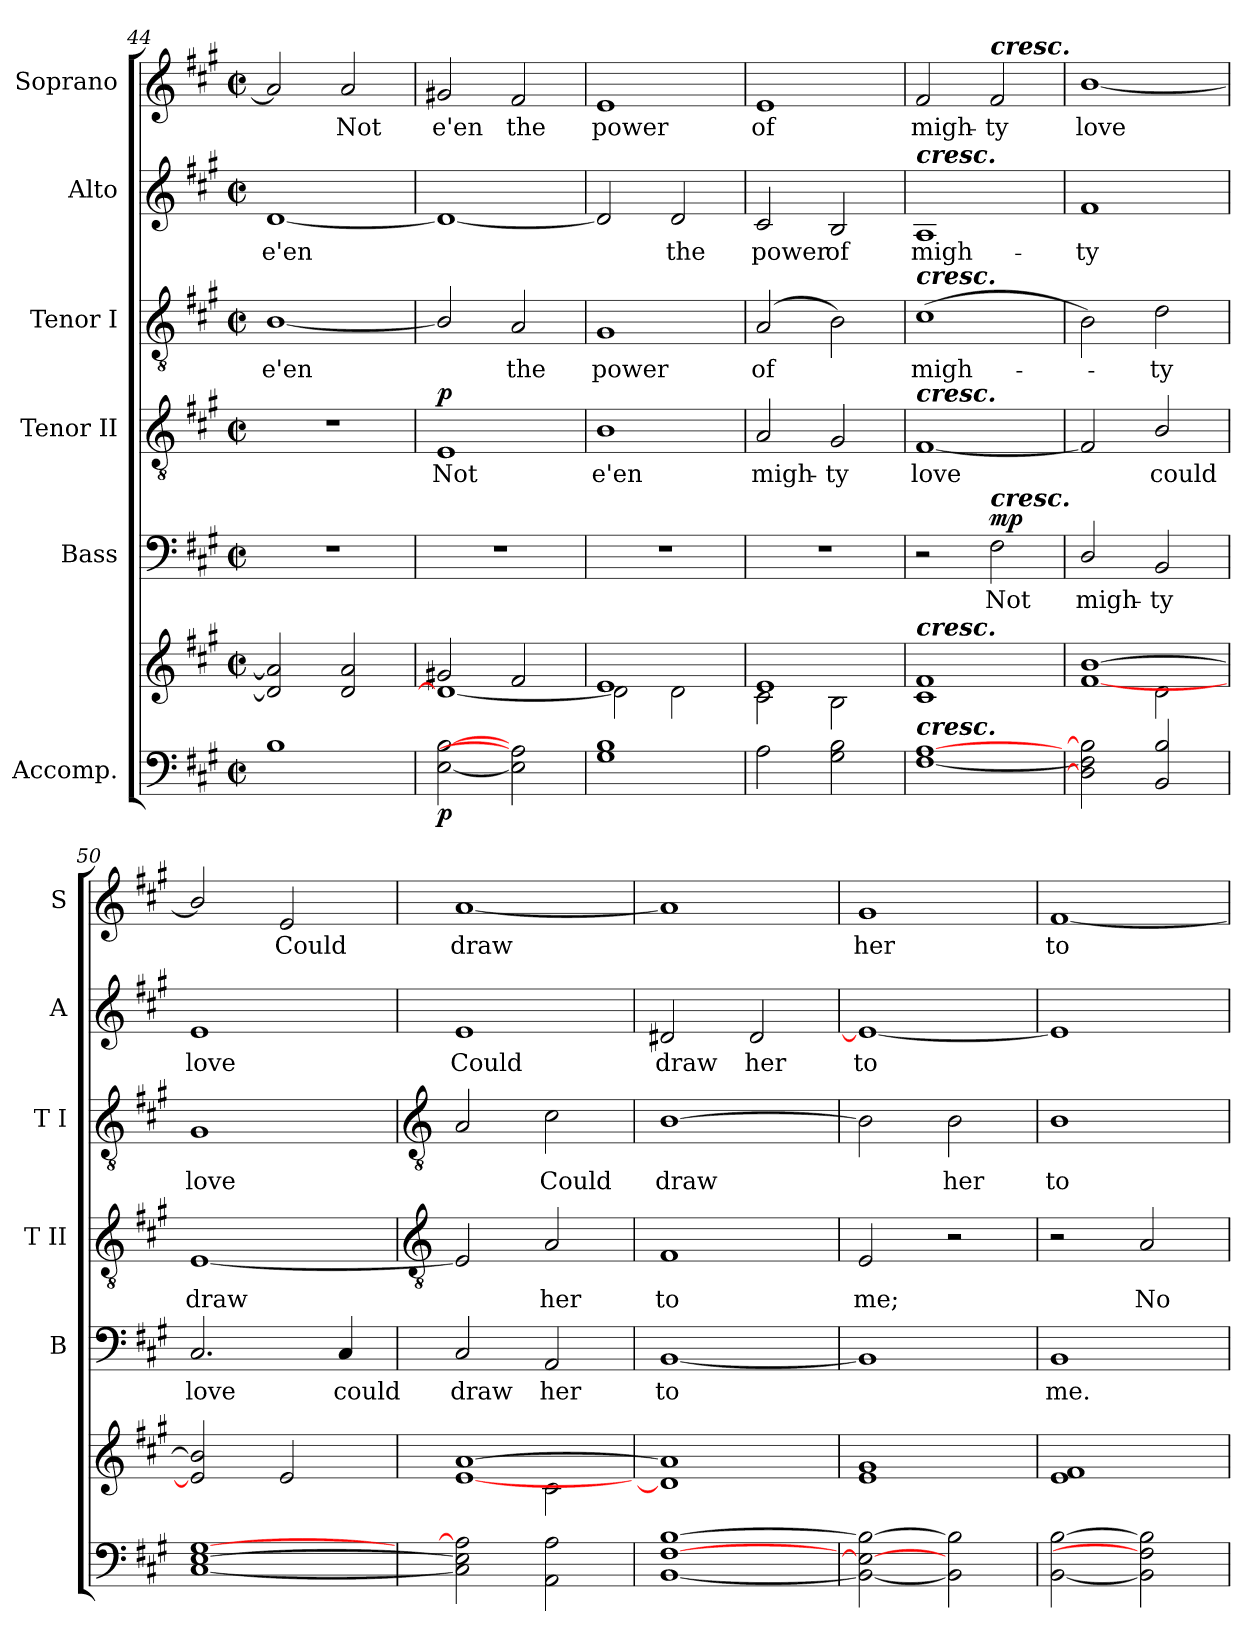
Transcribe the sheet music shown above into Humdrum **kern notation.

**kern	**kern	**dynam	**kern	**text	**dynam	**kern	**text	**dynam	**kern	**text	**kern	**text	**kern	**text
*part6	*part6	*part6	*part5	*part5	*part5	*part4	*part4	*part4	*part3	*part3	*part2	*part2	*part1	*part1
*staff7	*staff6	*staff6/7	*staff5	*staff5	*staff5	*staff4	*staff4	*staff4	*staff3	*staff3	*staff2	*staff2	*staff1	*staff1
*I"Accomp.	*	*	*I"Bass	*	*	*I"Tenor II	*	*	*I"Tenor I	*	*I"Alto	*	*I"Soprano	*
*	*	*	*I'B	*	*	*I'T II	*	*	*I'T I	*	*I'A	*	*I'S	*
*clefF4	*clefG2	*	*clefF4	*	*	*clefGv2	*	*	*clefGv2	*	*clefG2	*	*clefG2	*
*k[f#c#g#]	*k[f#c#g#]	*	*k[f#c#g#]	*	*	*k[f#c#g#]	*	*	*k[f#c#g#]	*	*k[f#c#g#]	*	*k[f#c#g#]	*
*A:	*A:	*	*A:	*	*	*A:	*	*	*A:	*	*A:	*	*A:	*
*M2/2	*M2/2	*	*M2/2	*	*	*M2/2	*	*	*M2/2	*	*M2/2	*	*M2/2	*
*met(c|)	*met(c|)	*	*met(c|)	*	*	*met(c|)	*	*	*met(c|)	*	*met(c|)	*	*met(c|)	*
=44	=44	=44	=44	=44	=44	=44	=44	=44	=44	=44	=44	=44	=44	=44
*	*^	*	*	*	*	*	*	*	*	*	*	*	*	*
!	!	!	!	!	!	!	!	!	!	!	!LO:LY:b	!	!LO:LY:b	!	!
1B	2d/] 2a/]	1ryy	.	1r	.	.	1r	.	.	[1B/	e'en	[1d	e'en	2a]	.
!	!	!	!	!	!	!	!	!	!	!	!	!	!	!	!LO:LY:b
.	2d/ 2a/	.	.	.	.	.	.	.	.	.	.	.	.	2a	Not
=45	=45	=45	=45	=45	=45	=45	=45	=45	=45	=45	=45	=45	=45	=45	=45
!	!	!	!LO:DY:b=2	!	!	!	!	!LO:LY:b	!LO:DY:b	!	!	!	!	!	!LO:LY:b
[2E [2B	2g#X/	1d\_	p	1r	.	.	1E	Not	p	2B/]	.	1d_	.	2g#X	e'en
!	!	!	!	!	!	!	!	!	!	!	!LO:LY:b	!	!	!	!LO:LY:b
2E] 2A]	2f#/	.	.	.	.	.	.	.	.	2A	the	.	.	2f#	the
=46	=46	=46	=46	=46	=46	=46	=46	=46	=46	=46	=46	=46	=46	=46	=46
!	!	!	!	!	!	!	!	!LO:LY:b	!	!	!LO:LY:b	!	!	!	!LO:LY:b
1G# 1B	1e/	2d\]	.	1r	.	.	1B	e'en	.	1G#	power	2d]	.	1e	power
!	!	!	!	!	!	!	!	!	!	!	!	!	!LO:LY:b	!	!
.	.	2d\	.	.	.	.	.	.	.	.	.	2d	the	.	.
=47	=47	=47	=47	=47	=47	=47	=47	=47	=47	=47	=47	=47	=47	=47	=47
!	!	!	!	!	!	!	!	!LO:LY:b	!	!	!LO:LY:b	!	!LO:LY:b	!	!LO:LY:b
2A	1e/	2c#\	.	1r	.	.	2A	migh-	.	(<2A	of	2c#	power	1e	of
!	!	!	!	!	!	!	!	!LO:LY:b	!	!	!	!	!LO:LY:b	!	!
2G# 2B	.	2B\	.	.	.	.	2G#	-ty	.	2B)	.	2B	of	.	.
=48	=48	=48	=48	=48	=48	=48	=48	=48	=48	=48	=48	=48	=48	=48	=48
!	!	!	!	!	!	!	!	!	!	!	!	!LO:TX:a:Bi:t=cresc.	!	!	!
!	!	!	!	!	!	!	!	!	!	!LO:TX:a:Bi:t=cresc.	!	!	!	!	!
!	!	!	!	!	!	!	!LO:TX:a:Bi:t=cresc.	!	!	!	!	!	!	!	!
!	!LO:TX:a:Bi:t=cresc.	!	!	!	!	!	!	!	!	!	!	!	!	!	!
!LO:TX:a:Bi:t=cresc.	!	!	!	!	!	!	!	!	!	!	!	!	!	!	!
!	!	!	!	!	!	!	!	!LO:LY:b	!	!	!LO:LY:b	!	!LO:LY:b	!	!LO:LY:b
[1F# [1A	1c#/ 1f#/	1ryy	.	2r	.	.	[1F#	love	.	(>1c#	migh-	1A	migh-	2f#	migh-
!	!	!	!	!	!	!	!	!	!	!	!	!	!	!LO:TX:a:Bi:t=cresc.	!
!	!	!	!	!LO:TX:a:Bi:t=cresc.	!	!	!	!	!	!	!	!	!	!	!
!	!	!	!	!	!LO:LY:b	!LO:DY:b	!	!	!	!	!	!	!	!	!LO:LY:b
.	.	.	.	2F#	Not	mp	.	.	.	.	.	.	.	2f#	-ty
=49	=49	=49	=49	=49	=49	=49	=49	=49	=49	=49	=49	=49	=49	=49	=49
!	!	!	!	!	!LO:LY:b	!	!	!	!	!	!	!	!LO:LY:b	!	!LO:LY:b
2D] 2F#] 2B]	[1f#/ [1b/	2ryy	.	2D/	migh-	.	2F#]	.	.	2B)	.	1f#	-ty	[1b/	love
!	!	!	!	!	!LO:LY:b	!	!	!LO:LY:b	!	!	!LO:LY:b	!	!	!	!
2BB/ 2B/	.	2d\	.	2BB	-ty	.	2B/	could	.	2d	ty	.	.	.	.
=50	=50	=50	=50	=50	=50	=50	=50	=50	=50	=50	=50	=50	=50	=50	=50
!	!	!	!	!	!LO:LY:b	!	!	!LO:LY:b	!	!	!LO:LY:b	!	!LO:LY:b	!	!
[1C# [1E [1G#	2e/] 2b/]	1ryy	.	2.C#	love	.	[1E	draw	.	1G#	love	1e	love	2b/]	.
!	!	!	!	!	!	!	!	!	!	!	!	!	!	!	!LO:LY:b
.	2e/	.	.	.	.	.	.	.	.	.	.	.	.	2e	Could
!	!	!	!	!	!LO:LY:b	!	!	!	!	!	!	!	!	!	!
.	.	.	.	4C#	could	.	.	.	.	.	.	.	.	.	.
!!LO:LB:g=z
=51	=51	=51	=51	=51	=51	=51	=51	=51	=51	=51	=51	=51	=51	=51	=51
*	*	*	*	*	*	*	*clefGv2	*	*	*clefGv2	*	*	*	*	*
!	!	!	!	!	!LO:LY:b	!	!	!	!	!	!	!	!LO:LY:b	!	!LO:LY:b
2C#] 2E] 2A]	[1e/ [1a/	2ryy	.	2C#	draw	.	2E]	.	.	2A	.	1e	Could	[1a	draw
!	!	!	!	!	!LO:LY:b	!	!	!LO:LY:b	!	!	!LO:LY:b	!	!	!	!
2AA 2A	.	2c#\	.	2AA	her	.	2A	her	.	2c#	Could	.	.	.	.
=52	=52	=52	=52	=52	=52	=52	=52	=52	=52	=52	=52	=52	=52	=52	=52
!	!	!	!	!	!LO:LY:b	!	!	!LO:LY:b	!	!	!LO:LY:b	!	!LO:LY:b	!	!
[1BB [1F# [1B	1d#/] 1a/]	1ryy	.	[1BB	to	.	1F#	to	.	[1B\	draw	2d#X	draw	1a]	.
!	!	!	!	!	!	!	!	!	!	!	!	!	!LO:LY:b	!	!
.	.	.	.	.	.	.	.	.	.	.	.	2d#	her	.	.
=53	=53	=53	=53	=53	=53	=53	=53	=53	=53	=53	=53	=53	=53	=53	=53
!	!	!	!	!	!	!	!	!LO:LY:b	!	!	!	!	!LO:LY:b	!	!LO:LY:b
2BB_ 2E_ 2B_	1e/ 1g#/	1ryy	.	1BB]	.	.	2E	me;	.	2B\]	.	1e_	to	1g#	her
!	!	!	!	!	!	!	!	!	!	!	!LO:LY:b	!	!	!	!
2BB] 2B]	.	.	.	.	.	.	2r	.	.	2B\	her	.	.	.	.
=54	=54	=54	=54	=54	=54	=54	=54	=54	=54	=54	=54	=54	=54	=54	=54
!	!	!	!	!	!LO:LY:b	!	!	!	!	!	!LO:LY:b	!	!	!	!LO:LY:b
[2BB [2B	1e/ 1f#/	1ryy	.	1BB	me.	.	2r	.	.	1B	to	1e]	.	[1f#	to
!	!	!	!	!	!	!	!	!LO:LY:b	!	!	!	!	!	!	!
2BB] 2F#] 2B]	.	.	.	.	.	.	2A	No	.	.	.	.	.	.	.
*	*v	*v	*	*	*	*	*	*	*	*	*	*	*	*	*
=	=	=	=	=	=	=	=	=	=	=	=	=	=	=
*-	*-	*-	*-	*-	*-	*-	*-	*-	*-	*-	*-	*-	*-	*-
